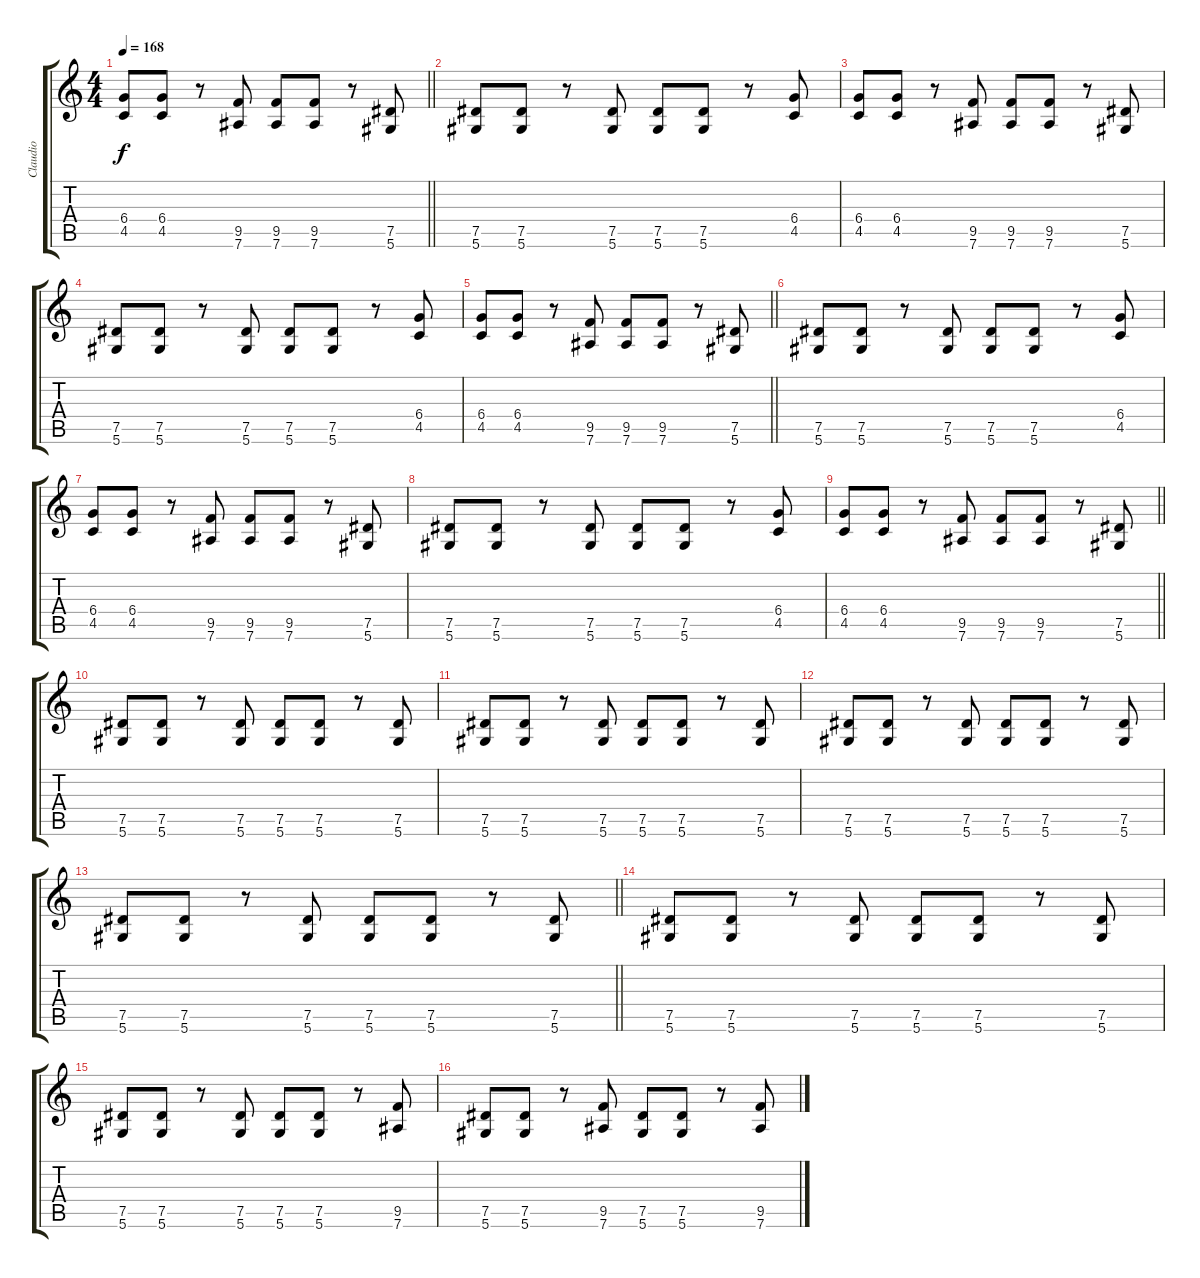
\track ("Claudio" "Claudio") {instrument overdrivenguitar}
\staff {score tabs}
\tuning (Eb4 Bb3 Gb3 Db3 Ab2 Eb2) {hide}
\ts (4 4)
\tempo 168
\clef g2
\barLineRight lightlight
\ks c
(6.4 4.5).8{dy f} (6.4 4.5).8 r.8 (9.5 7.6).8 (9.5 7.6).8 (9.5 7.6).8 r.8 (7.5 5.6).8 |
(7.5 5.6).8 (7.5 5.6).8 r.8 (7.5 5.6).8 (7.5 5.6).8 (7.5 5.6).8 r.8 (6.4 4.5).8 |
(6.4 4.5).8 (6.4 4.5).8 r.8 (9.5 7.6).8 (9.5 7.6).8 (9.5 7.6).8 r.8 (7.5 5.6).8 |
(7.5 5.6).8 (7.5 5.6).8 r.8 (7.5 5.6).8 (7.5 5.6).8 (7.5 5.6).8 r.8 (6.4 4.5).8 |
\barLineRight lightlight
(6.4 4.5).8 (6.4 4.5).8 r.8 (9.5 7.6).8 (9.5 7.6).8 (9.5 7.6).8 r.8 (7.5 5.6).8 |
(7.5 5.6).8 (7.5 5.6).8 r.8 (7.5 5.6).8 (7.5 5.6).8 (7.5 5.6).8 r.8 (6.4 4.5).8 |
(6.4 4.5).8 (6.4 4.5).8 r.8 (9.5 7.6).8 (9.5 7.6).8 (9.5 7.6).8 r.8 (7.5 5.6).8 |
(7.5 5.6).8 (7.5 5.6).8 r.8 (7.5 5.6).8 (7.5 5.6).8 (7.5 5.6).8 r.8 (6.4 4.5).8 |
\barLineRight lightlight
(6.4 4.5).8 (6.4 4.5).8 r.8 (9.5 7.6).8 (9.5 7.6).8 (9.5 7.6).8 r.8 (7.5 5.6).8 |
(7.5 5.6).8 (7.5 5.6).8 r.8 (7.5 5.6).8 (7.5 5.6).8 (7.5 5.6).8 r.8 (7.5 5.6).8 |
(7.5 5.6).8 (7.5 5.6).8 r.8 (7.5 5.6).8 (7.5 5.6).8 (7.5 5.6).8 r.8 (7.5 5.6).8 |
(7.5 5.6).8 (7.5 5.6).8 r.8 (7.5 5.6).8 (7.5 5.6).8 (7.5 5.6).8 r.8 (7.5 5.6).8 |
\barLineRight lightlight
(7.5 5.6).8 (7.5 5.6).8 r.8 (7.5 5.6).8 (7.5 5.6).8 (7.5 5.6).8 r.8 (7.5 5.6).8 |
(7.5 5.6).8 (7.5 5.6).8 r.8 (7.5 5.6).8 (7.5 5.6).8 (7.5 5.6).8 r.8 (7.5 5.6).8 |
(7.5 5.6).8 (7.5 5.6).8 r.8 (7.5 5.6).8 (7.5 5.6).8 (7.5 5.6).8 r.8 (9.5 7.6).8 |
(7.5 5.6).8 (7.5 5.6).8 r.8 (9.5 7.6).8 (7.5 5.6).8 (7.5 5.6).8 r.8 (9.5 7.6).8
